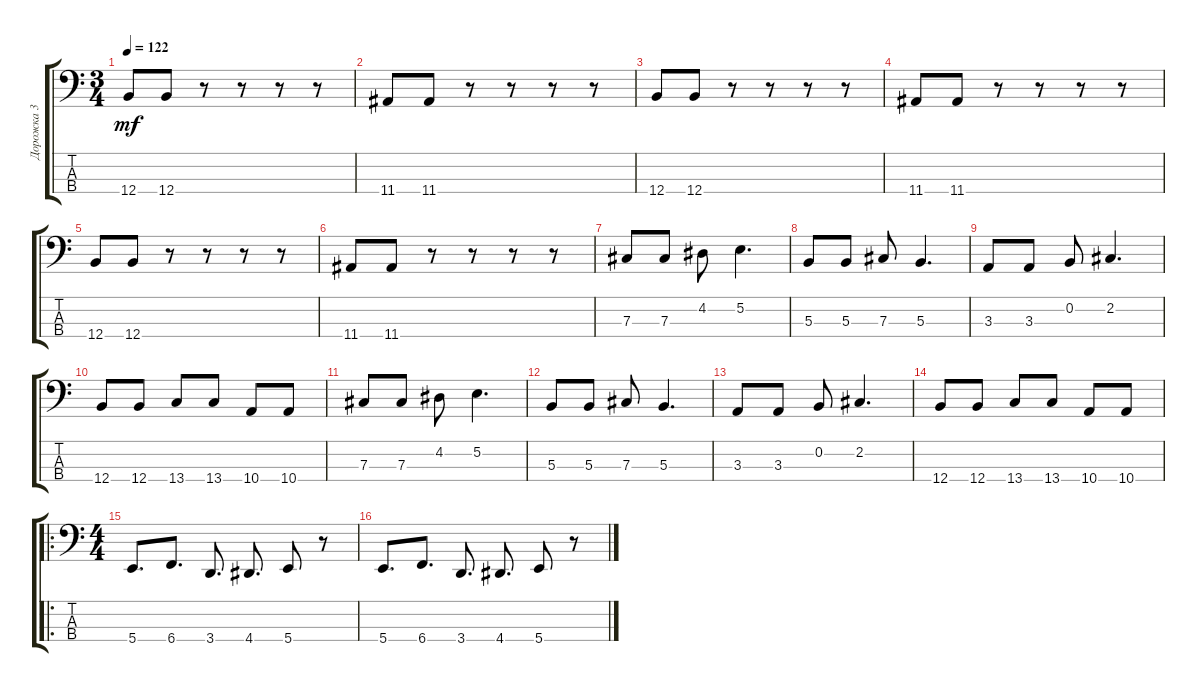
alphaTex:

\track ("Дорожка 3" "Дорожка 3") {instrument electricbasspick}
\staff {score tabs}
\tuning (E2 B1 Gb1 B0) {hide}
\ts (3 4)
\tempo 122
\clef f4
\ks c
12.4.8{dy mf} 12.4.8 r.8 r.8 r.8 r.8 |
11.4.8 11.4.8 r.8 r.8 r.8 r.8 |
12.4.8 12.4.8 r.8 r.8 r.8 r.8 |
11.4.8 11.4.8 r.8 r.8 r.8 r.8 |
12.4.8 12.4.8 r.8 r.8 r.8 r.8 |
11.4.8 11.4.8 r.8 r.8 r.8 r.8 |
7.3.8 7.3.8 4.2.8 5.2.4{d} |
5.3.8 5.3.8 7.3.8 5.3.4{d} |
3.3.8 3.3.8 0.2.8 2.2.4{d} |
12.4.8 12.4.8 13.4.8 13.4.8 10.4.8 10.4.8 |
7.3.8 7.3.8 4.2.8 5.2.4{d} |
5.3.8 5.3.8 7.3.8 5.3.4{d} |
3.3.8 3.3.8 0.2.8 2.2.4{d} |
12.4.8 12.4.8 13.4.8 13.4.8 10.4.8 10.4.8 |
\ro
\ts (4 4)
5.4.8{d} 6.4.8{d} 3.4.8{d} 4.4.8{d} 5.4.8 r.8 |
5.4.8{d} 6.4.8{d} 3.4.8{d} 4.4.8{d} 5.4.8 r.8
